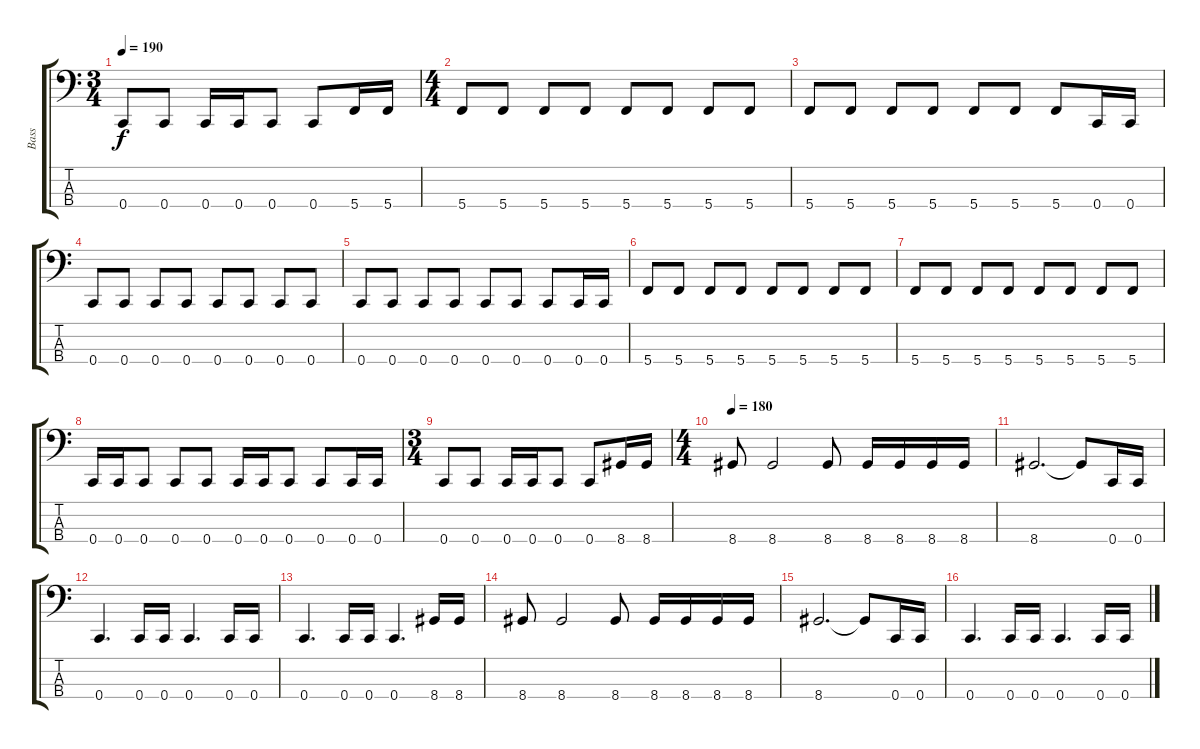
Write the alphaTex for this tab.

\track ("Bass" "Bass") {instrument electricbasspick}
\staff {score tabs}
\tuning (F2 C2 G1 C1) {hide}
\ts (3 4)
\tempo 190
\clef f4
\ks c
0.4.8{dy f} 0.4.8 0.4.16 0.4.16 0.4.8 0.4.8 5.4.16 5.4.16 |
\ts (4 4)
5.4.8 5.4.8 5.4.8 5.4.8 5.4.8 5.4.8 5.4.8 5.4.8 |
5.4.8 5.4.8 5.4.8 5.4.8 5.4.8 5.4.8 5.4.8 0.4.16 0.4.16 |
0.4.8 0.4.8 0.4.8 0.4.8 0.4.8 0.4.8 0.4.8 0.4.8 |
0.4.8 0.4.8 0.4.8 0.4.8 0.4.8 0.4.8 0.4.8 0.4.16 0.4.16 |
5.4.8 5.4.8 5.4.8 5.4.8 5.4.8 5.4.8 5.4.8 5.4.8 |
5.4.8 5.4.8 5.4.8 5.4.8 5.4.8 5.4.8 5.4.8 5.4.8 |
0.4.16 0.4.16 0.4.8 0.4.8 0.4.8 0.4.16 0.4.16 0.4.8 0.4.8 0.4.16 0.4.16 |
\ts (3 4)
0.4.8 0.4.8 0.4.16 0.4.16 0.4.8 0.4.8 8.4.16 8.4.16 |
\ts (4 4)
\tempo 180
8.4.8 8.4.2 8.4.8 8.4.16 8.4.16 8.4.16 8.4.16 |
8.4.2{d} 8.4{t}.8 0.4.16 0.4.16 |
0.4.4{d} 0.4.16 0.4.16 0.4.4{d} 0.4.16 0.4.16 |
0.4.4{d} 0.4.16 0.4.16 0.4.4{d} 8.4.16 8.4.16 |
8.4.8 8.4.2 8.4.8 8.4.16 8.4.16 8.4.16 8.4.16 |
8.4.2{d} 8.4{t}.8 0.4.16 0.4.16 |
0.4.4{d} 0.4.16 0.4.16 0.4.4{d} 0.4.16 0.4.16
